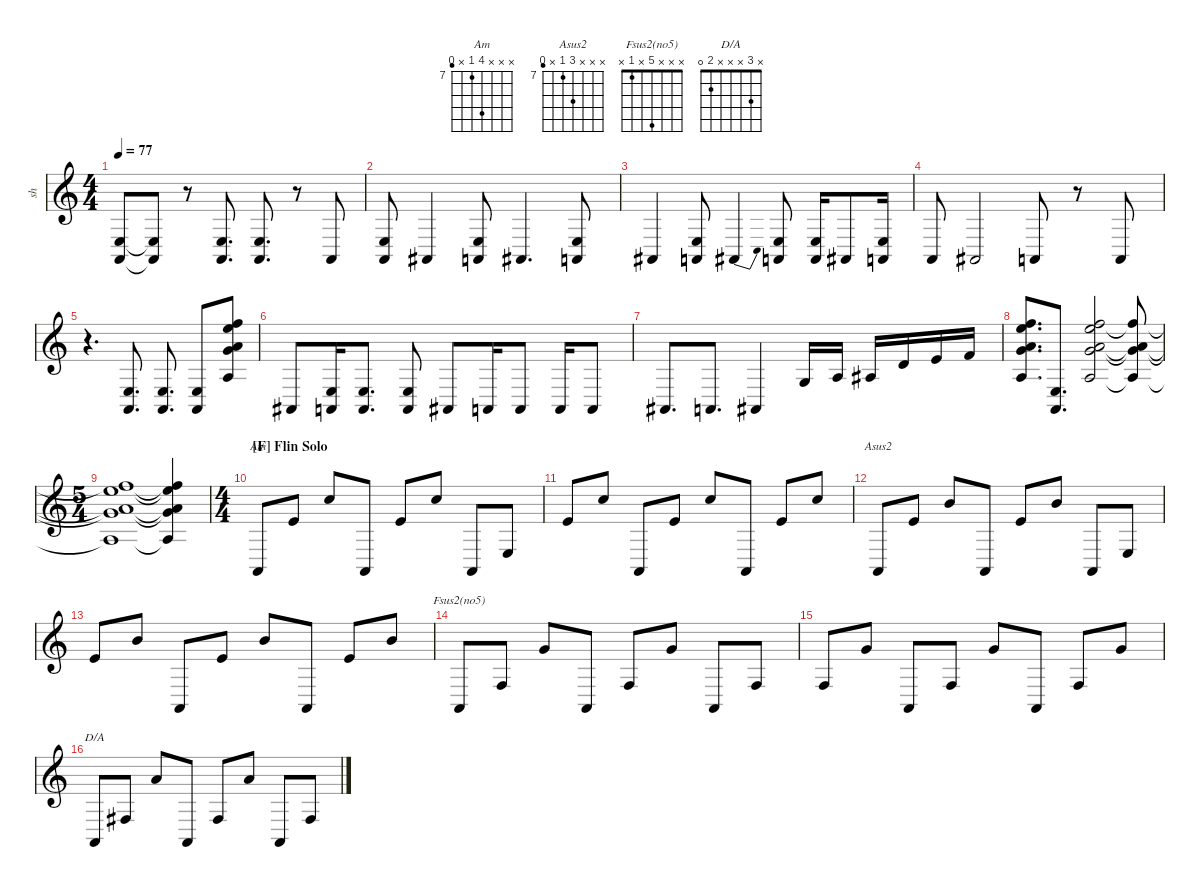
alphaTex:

\defaultSystemsLayout 4
\hideDynamics
\bracketExtendMode nobrackets
\otherSystemsTrackNameOrientation horizontal
\track ("Distortion Guitar Fish" "sh") {instrument distortionguitar}
\staff {score}
\tuning (E4 B3 G3 D3 A2 E2 A1)
\chord ("Am" x x x 10 7 x 6) {firstfret 7 showfingering false}
\chord ("Asus2" x x x 9 7 x 6) {firstfret 7 showfingering false}
\chord ("Fsus2(no5)" x x x 5 x 1 x) {showfingering false}
\chord ("D/A" x 3 x x x 2 0) {showfingering false}
\ts (4 4)
\tempo 77
\clef g2
\ks c
(0.7{pm} 0.6{pm}).8{dy f} (0.7{pm t} 0.6{pm t}).8 r.8 (0.7{pm} 0.6{pm}).8{d} (0.7{pm} 0.6{pm}).8{d} r.8 0.7.8 |
(0.7{pm} 0.6{pm}).8 1.7.4 (0.7{pm} 0.6{pm}).8 1.7.4{d} (0.7{pm} 0.6{pm}).8 |
1.7.4 (0.7{pm} 0.6{pm}).8 1.7{be (bend 0 0 14.399999999999999 4)}.4 (0.7{pm} 0.6{pm}).8 (0.7{pm} 0.6{pm}).16 1.7.8 (0.7{pm} 0.6{pm}).16 |
0.7.8 1.7.2 0.7.8 r.8 0.7.8 |
r.4{d} (0.7{pm} 0.6{pm}).8{d dy mf} (0.7{pm} 0.6{pm}).8{d} (0.7{pm} 0.6{pm}).8 (6.2 7.4 0.5 0.3 0.1).8 |
1.7.8 (0.7{pm} 0.6{pm}).16 (0.7{pm} 0.6{pm}).8{d} (0.7{pm} 0.6{pm}).8 1.7.8 0.7{pm}.16 0.7{pm}.8 0.7{pm}.16 0.7{pm}.8 |
1.7.8{d} 0.7.8{d} 1.7.4 3.6.16 5.6.16 6.6.16 5.5.16 7.5.16 8.5.16 |
(0.5 7.4 0.3 6.2 0.1).8{d} (0.7 0.6{pm}).8{d} (0.5 7.4 0.3 6.2 0.1).2 (0.5{t} 7.4{t} 0.3{t} 6.2{t}).8 |
\ts (5 4)
\beaming (8 6 4)
(0.5{t} 7.4{t} 0.3{t} 6.2{t} 0.1).1 (0.5{t} 7.4{t} 0.3{t} 6.2{t} 0.1{t}).4{dy f} |
\ts (4 4)
\beaming (8 2 2 2 2)
\section ("F" "Flin Solo")
0.7.8{ch "Am" dy mf} 7.5.8 10.4.8 0.7.8 7.5.8 10.4.8 0.7.8 0.6.8 |
7.5.8 10.4.8 0.7.8 7.5.8 10.4.8 0.7.8 7.5.8 10.4.8 |
0.7.8{ch "Asus2"} 7.5.8 9.4.8 0.7.8 7.5.8 9.4.8 0.7.8 0.6.8 |
7.5.8 9.4.8 0.7.8 7.5.8 9.4.8 0.7.8 7.5.8 9.4.8 |
0.7.8{ch "Fsus2(no5)"} 8.7.8 10.5.8 0.7.8 8.7.8 10.5.8 0.7.8 8.7.8 |
8.7.8 10.5.8 0.7.8 8.7.8 10.5.8 0.7.8 8.7.8 10.5.8 |
0.7.8{ch "D/A"} 9.7.8 12.5.8 0.7.8 9.7.8 12.5.8 0.7.8 9.7.8
